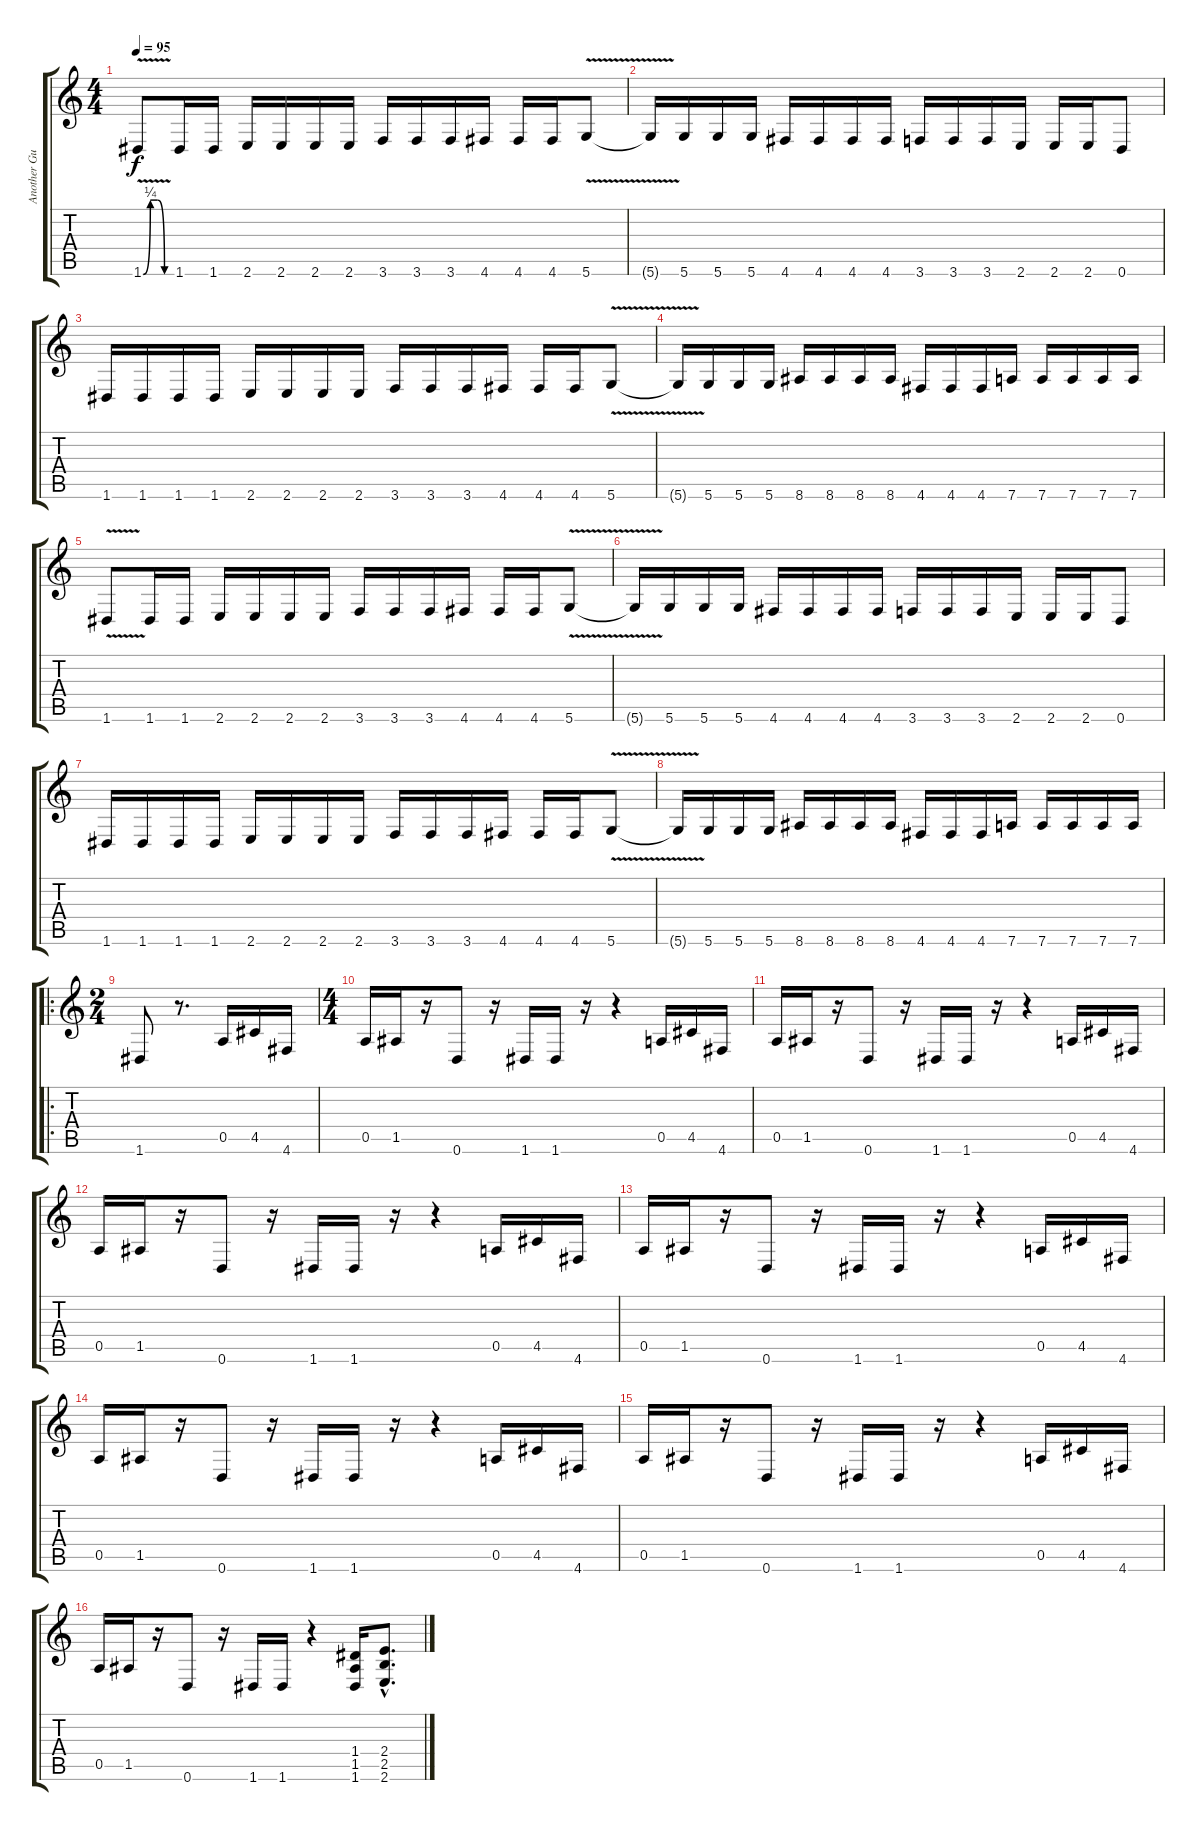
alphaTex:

\track ("Another Guitar" "Another Gu") {instrument overdrivenguitar}
\staff {score tabs}
\tuning (E4 B3 G3 D3 A2 D2) {hide}
\ts (4 4)
\tempo 95
\tempo 60
\tempo 95
\clef g2
\ks c
1.6{be (custom 0 0 15 1 30 1 45 0 60 0) v}.8{dy f instrument overdrivenguitar} 1.6.16 1.6.16 2.6.16 2.6.16 2.6.16 2.6.16 3.6.16 3.6.16 3.6.16 4.6.16 4.6.16 4.6.16 5.6{v}.8 |
5.6{t}.16 5.6.16 5.6.16 5.6.16 4.6.16 4.6.16 4.6.16 4.6.16 3.6.16 3.6.16 3.6.16 2.6.16 2.6.16 2.6.16 0.6.8 |
1.6.16 1.6.16 1.6.16 1.6.16 2.6.16 2.6.16 2.6.16 2.6.16 3.6.16 3.6.16 3.6.16 4.6.16 4.6.16 4.6.16 5.6{v}.8 |
5.6{t}.16 5.6.16 5.6.16 5.6.16 8.6.16 8.6.16 8.6.16 8.6.16 4.6.16 4.6.16 4.6.16 7.6.16 7.6.16 7.6.16 7.6.16 7.6.16 |
1.6{v}.8 1.6.16 1.6.16 2.6.16 2.6.16 2.6.16 2.6.16 3.6.16 3.6.16 3.6.16 4.6.16 4.6.16 4.6.16 5.6{v}.8 |
5.6{t}.16 5.6.16 5.6.16 5.6.16 4.6.16 4.6.16 4.6.16 4.6.16 3.6.16 3.6.16 3.6.16 2.6.16 2.6.16 2.6.16 0.6.8 |
1.6.16 1.6.16 1.6.16 1.6.16 2.6.16 2.6.16 2.6.16 2.6.16 3.6.16 3.6.16 3.6.16 4.6.16 4.6.16 4.6.16 5.6{v}.8 |
5.6{t}.16 5.6.16 5.6.16 5.6.16 8.6.16 8.6.16 8.6.16 8.6.16 4.6.16 4.6.16 4.6.16 7.6.16 7.6.16 7.6.16 7.6.16 7.6.16 |
\ro
\ts (2 4)
1.6.8 r.8{d} 0.5.16 4.5.16 4.6.16 |
\ts (4 4)
0.5.16 1.5.16 r.16 0.6.8 r.16 1.6.16 1.6.16 r.16 r.4 0.5.16 4.5.16 4.6.16 |
0.5.16 1.5.16 r.16 0.6.8 r.16 1.6.16 1.6.16 r.16 r.4 0.5.16 4.5.16 4.6.16 |
0.5.16 1.5.16 r.16 0.6.8 r.16 1.6.16 1.6.16 r.16 r.4 0.5.16 4.5.16 4.6.16 |
0.5.16 1.5.16 r.16 0.6.8 r.16 1.6.16 1.6.16 r.16 r.4 0.5.16 4.5.16 4.6.16 |
0.5.16 1.5.16 r.16 0.6.8 r.16 1.6.16 1.6.16 r.16 r.4 0.5.16 4.5.16 4.6.16 |
0.5.16 1.5.16 r.16 0.6.8 r.16 1.6.16 1.6.16 r.16 r.4 0.5.16 4.5.16 4.6.16 |
0.5.16 1.5.16 r.16 0.6.8 r.16 1.6.16 1.6.16 r.4 (1.4 1.5 1.6).16 (2.4{hac} 2.5{hac} 2.6{hac}).8{d}
